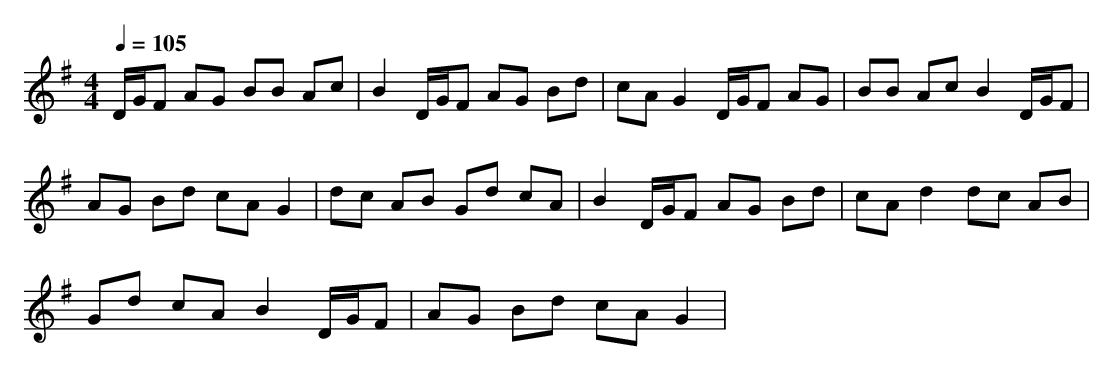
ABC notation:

X:1
T:
M: 4/4
L: 1/8
Q:1/4=105
K:G % 1 sharps
D/2G/2F AG BB Ac|B2 D/2G/2F AG Bd|cA G2 D/2G/2F AG|BB Ac B2 D/2G/2F|
AG Bd cA G2|dc AB Gd cA|B2 D/2G/2F AG Bd|cA d2 dc AB|
Gd cA B2 D/2G/2F|AG Bd cA G2|
